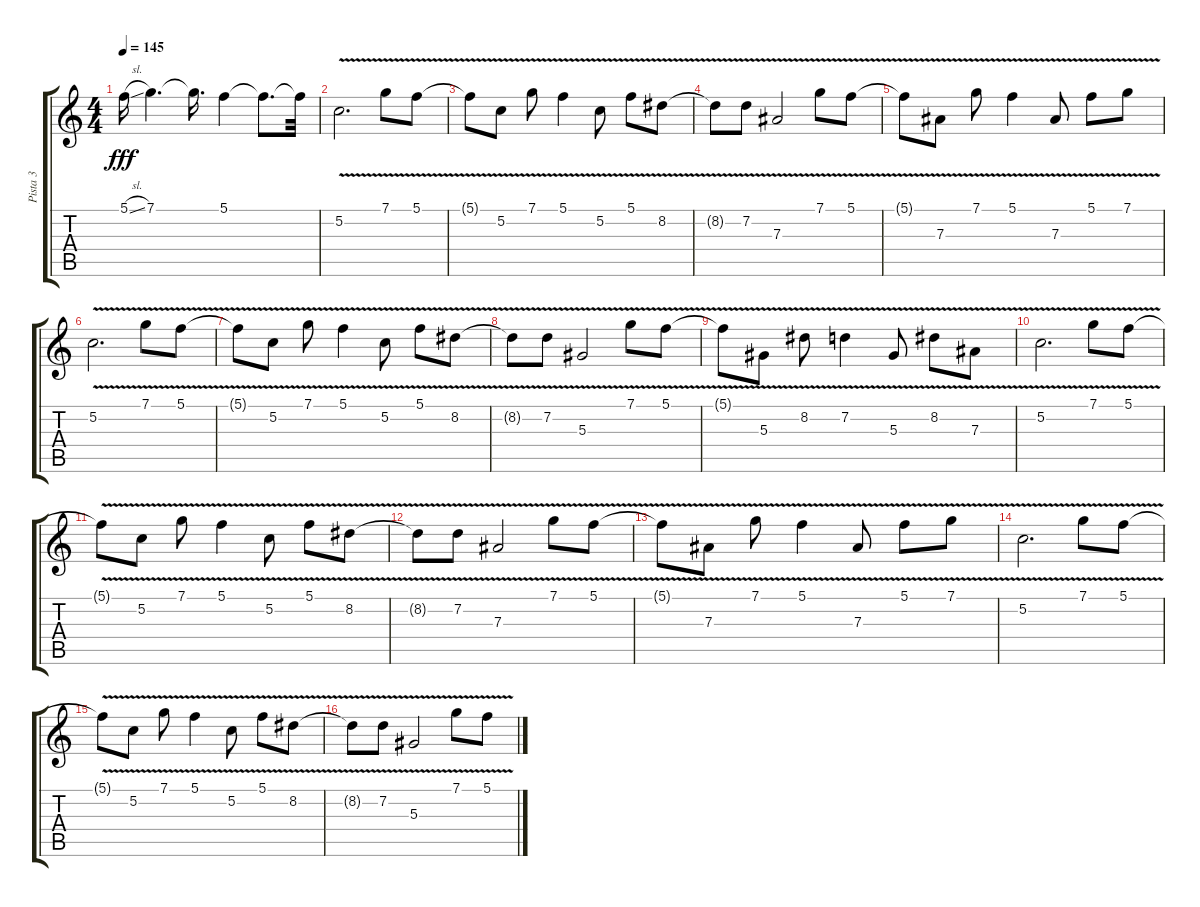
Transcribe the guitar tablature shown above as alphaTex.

\track ("Pista 3" "Pista 3") {instrument overdrivenguitar}
\staff {score tabs}
\tuning (C4 G3 Eb3 Bb2 F2 C2) {hide}
\ts (4 4)
\tempo 145
\clef g2
\ks c
5.1{sl}.16{dy fff} 7.1.4{d} 7.1{t}.16{d} 5.1.4 5.1{t}.8{d} 5.1{t}.32 |
5.2{v}.2{d} 7.1{v}.8 5.1{v}.8 |
5.1{t}.8 5.2{v}.8 7.1{v}.8 5.1{v}.4 5.2{v}.8 5.1{v}.8 8.2{v}.8 |
8.2{t}.8 7.2{v}.8 7.3{v}.2 7.1{v}.8 5.1{v}.8 |
5.1{t}.8 7.3{v}.8 7.1{v}.8 5.1{v}.4 7.3{v}.8 5.1{v}.8 7.1{v}.8 |
5.2{v}.2{d} 7.1{v}.8 5.1{v}.8 |
5.1{t}.8 5.2{v}.8 7.1{v}.8 5.1{v}.4 5.2{v}.8 5.1{v}.8 8.2{v}.8 |
8.2{t}.8 7.2{v}.8 5.3{v}.2 7.1{v}.8 5.1{v}.8 |
5.1{t}.8 5.3{v}.8 8.2{v}.8 7.2{v}.4 5.3{v}.8 8.2{v}.8 7.3{v}.8 |
5.2{v}.2{d} 7.1{v}.8 5.1{v}.8 |
5.1{t}.8 5.2{v}.8 7.1{v}.8 5.1{v}.4 5.2{v}.8 5.1{v}.8 8.2{v}.8 |
8.2{t}.8 7.2{v}.8 7.3{v}.2 7.1{v}.8 5.1{v}.8 |
5.1{t}.8 7.3{v}.8 7.1{v}.8 5.1{v}.4 7.3{v}.8 5.1{v}.8 7.1{v}.8 |
5.2{v}.2{d} 7.1{v}.8 5.1{v}.8 |
5.1{t}.8 5.2{v}.8 7.1{v}.8 5.1{v}.4 5.2{v}.8 5.1{v}.8 8.2{v}.8 |
8.2{t}.8 7.2{v}.8 5.3{v}.2 7.1{v}.8 5.1{v}.8
